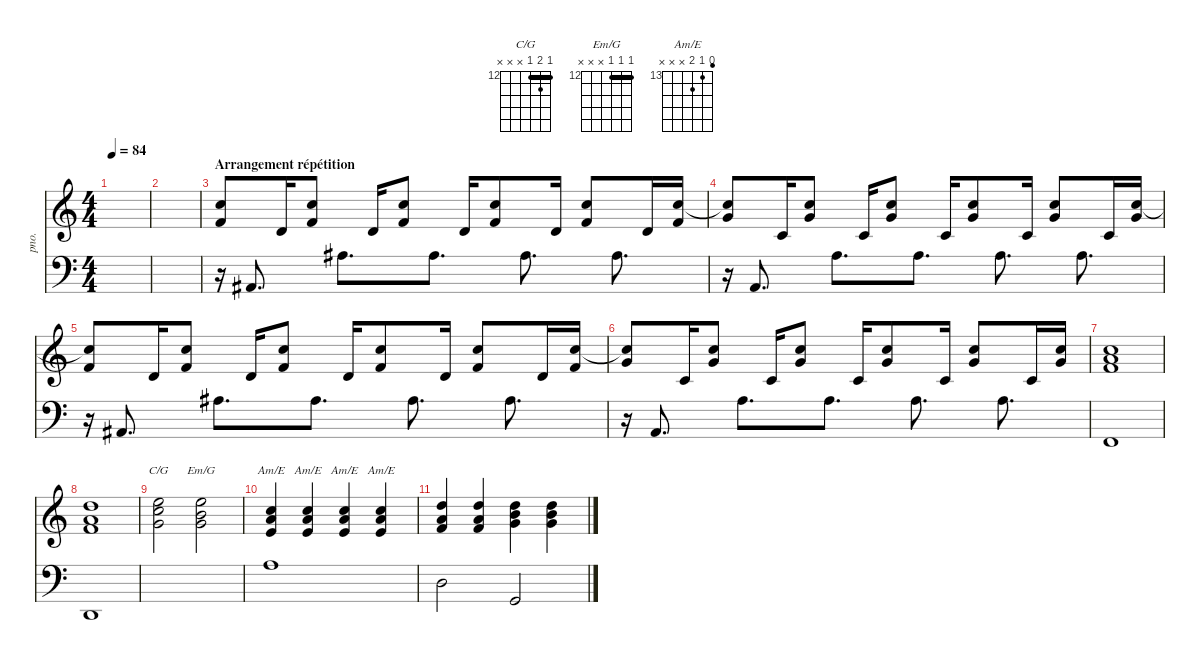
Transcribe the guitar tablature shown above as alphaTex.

\defaultSystemsLayout 4
\hideDynamics
\bracketExtendMode nobrackets
\otherSystemsTrackNameOrientation horizontal
\track ("Acoustic Piano" "pno.") {instrument acousticgrandpiano}
\staff {score}
\tuning (E4 B3 G3 D3 A2 E2)
\chord ("C/G" 12 13 12 x x x) {firstfret 12 showfingering false barre 12}
\chord ("Em/G" 12 12 12 x x x) {firstfret 12 showfingering false barre (12 12)}
\chord ("Am/E" 12 13 14 x x x) {firstfret 13 showfingering false}
\ts (4 4)
\tempo 84
\clef g2
\ks aminor
|
|
\section ("" "Arrangement répétition")
(8.1 6.2).8 7.3.16 (6.2 8.1).8 3.2.16 (1.1 13.2).8 7.3.16 (6.2 8.1).8 7.3.16 (6.2 8.1).8 7.3.16 (6.2 8.1).16 |
(8.2 8.1{t}).8 5.3.16 (3.1 13.2).8 5.3.16 (3.1 13.2).8 5.3.16 (3.1 13.2).8 5.3.16 (3.1 13.2).8 5.3.16 (3.1 13.2).16 |
(13.2{t} 6.2).8 7.3.16 (6.2 8.1).8 3.2.16 (1.1 13.2).8 7.3.16 (6.2 8.1).8 7.3.16 (6.2 8.1).8 7.3.16 (6.2 8.1).16 |
(8.2 8.1{t}).8 5.3.16 (3.1 13.2).8 5.3.16 (3.1 13.2).8 5.3.16 (3.1 13.2).8 5.3.16 (3.1 13.2).8 5.3.16 (3.1 13.2).16 |
(13.2 14.3 15.4).1 |
(10.1 10.2 10.3).1 |
(12.1 13.2 12.3).2{ch "C/G"} (12.1 12.2 12.3).2{ch "Em/G"} |
(13.2 14.3 0.1).4{ch "Am/E"} (13.2 14.3 0.1).4{ch "Am/E"} (13.2 14.3 0.1).4{ch "Am/E"} (13.2 14.3 0.1).4{ch "Am/E"} |
(14.3 15.4 15.2).4 (14.3 15.4 15.2).4 (15.2 7.1 12.3).4 (15.2 3.1 16.3).4 |
\staff {score}
\tuning (G2 D2 A1 E1 B0)
\clef f4
\ottava regular
\simile none
\ks aminor
|
|
r.16 3.1{acc #}.8{d} 20.2{acc #}.8{d} 15.1{acc #}.8{d} 15.1{acc #}.8{d} 15.1{acc #}.8{d} |
r.16 2.1.8{d} 14.1.8{d} 14.1.8{d} 14.1.8{d} 14.1.8{d} |
r.16 3.1{acc #}.8{d} 20.2{acc #}.8{d} 15.1{acc #}.8{d} 15.1{acc #}.8{d} 15.1{acc #}.8{d} |
r.16 2.1.8{d} 14.1.8{d} 14.1.8{d} 14.1.8{d} 14.1.8{d} |
18.5.1{dy mf} |
5.3.1 |
|
14.1.1 |
7.1.2 0.1.2{dy f} |
